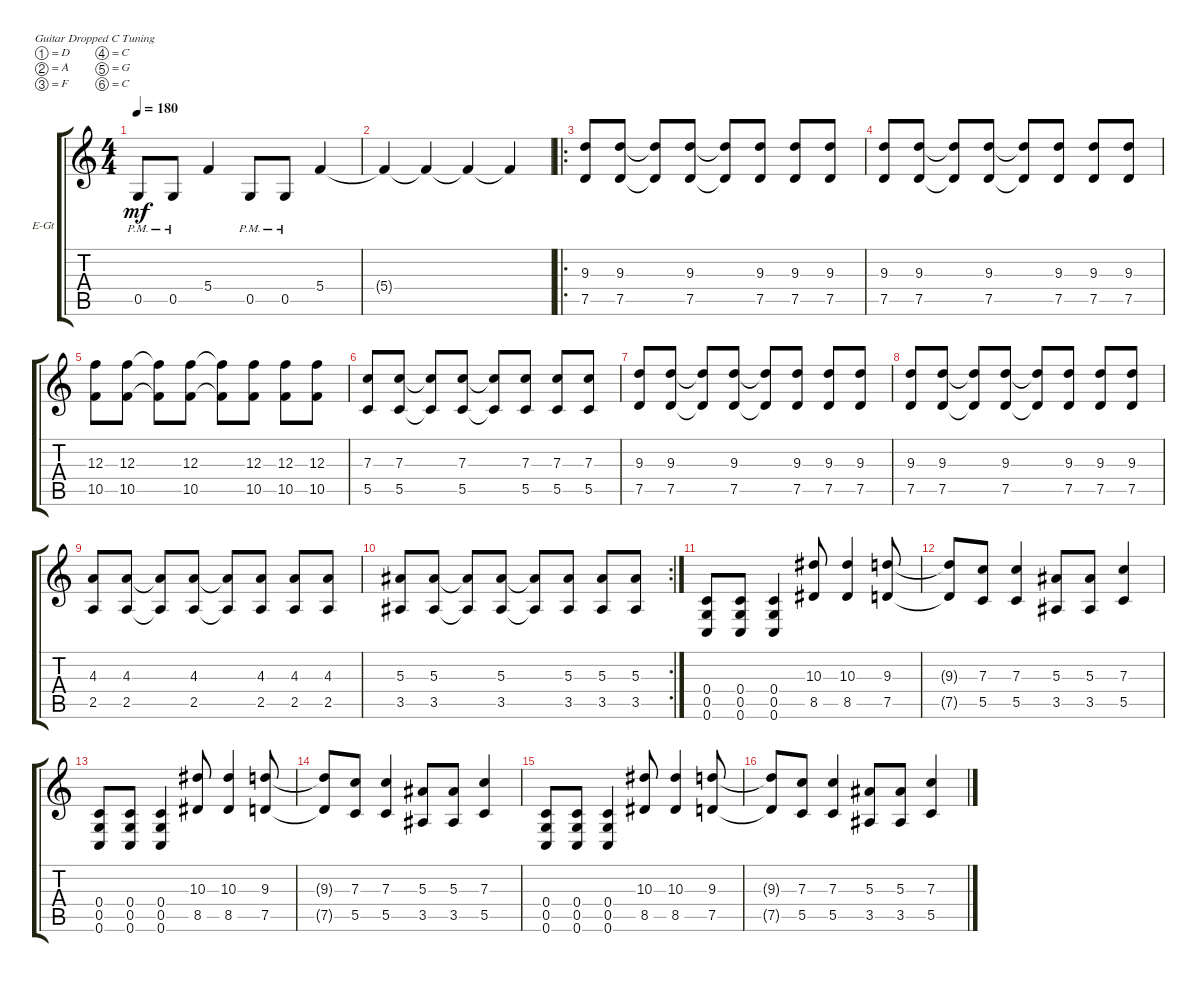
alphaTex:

\bracketExtendMode groupsimilarinstruments
\firstSystemTrackNameOrientation horizontal
\otherSystemsTrackNameOrientation horizontal
\track ("Electric Guitar 1" "E-Gt") {instrument distortionguitar}
\staff {score tabs}
\tuning (D4 A3 F3 C3 G2 C2)
\ts (4 4)
\tempo 180
\clef g2
\ks c
0.5{pm}.8{dy mf} 0.5{pm}.8 5.4.4 0.5{pm}.8 0.5{pm}.8 5.4.4 |
5.4{t}.4 5.4{t}.4 5.4{t}.4 5.4{t}.4 |
\ro
(7.5 9.3).8 (9.3 7.5).8 (9.3{t} 7.5{t}).8 (7.5 9.3).8 (7.5{t} 9.3{t}).8 (7.5 9.3).8 (9.3 7.5).8 (7.5 9.3).8 |
(7.5 9.3).8 (9.3 7.5).8 (9.3{t} 7.5{t}).8 (7.5 9.3).8 (7.5{t} 9.3{t}).8 (7.5 9.3).8 (9.3 7.5).8 (7.5 9.3).8 |
(10.5 12.3).8 (12.3 10.5).8 (10.5{t} 12.3{t}).8 (10.5 12.3).8 (10.5{t} 12.3{t}).8 (10.5 12.3).8 (12.3 10.5).8 (10.5 12.3).8 |
(5.5 7.3).8 (7.3 5.5).8 (7.3{t} 5.5{t}).8 (5.5 7.3).8 (5.5{t} 7.3{t}).8 (5.5 7.3).8 (5.5 7.3).8 (5.5 7.3).8 |
(7.5 9.3).8 (9.3 7.5).8 (9.3{t} 7.5{t}).8 (7.5 9.3).8 (7.5{t} 9.3{t}).8 (7.5 9.3).8 (9.3 7.5).8 (7.5 9.3).8 |
(7.5 9.3).8 (9.3 7.5).8 (9.3{t} 7.5{t}).8 (7.5 9.3).8 (7.5{t} 9.3{t}).8 (7.5 9.3).8 (9.3 7.5).8 (7.5 9.3).8 |
(2.5 4.3).8 (2.5 4.3).8 (2.5{t} 4.3{t}).8 (2.5 4.3).8 (2.5{t} 4.3{t}).8 (2.5 4.3).8 (2.5 4.3).8 (2.5 4.3).8 |
\rc 2
(3.5 5.3).8 (3.5 5.3).8 (3.5{t} 5.3{t}).8 (3.5 5.3).8 (3.5{t} 5.3{t}).8 (3.5 5.3).8 (3.5 5.3).8 (3.5 5.3).8 |
(0.6 0.4 0.5).8 (0.6 0.4 0.5).8 (0.6 0.5 0.4).4 (8.5 10.3).8 (10.3 8.5).4 (7.5 9.3).8 |
(7.5{t} 9.3{t}).8 (5.5 7.3).8 (5.5 7.3).4 (3.5 5.3).8 (5.3 3.5).8 (5.5 7.3).4 |
(0.6 0.5 0.4).8 (0.6 0.4 0.5).8 (0.6 0.5 0.4).4 (8.5 10.3).8 (10.3 8.5).4 (7.5 9.3).8 |
(7.5{t} 9.3{t}).8 (5.5 7.3).8 (5.5 7.3).4 (3.5 5.3).8 (5.3 3.5).8 (5.5 7.3).4 |
(0.6 0.5 0.4).8 (0.6 0.4 0.5).8 (0.6 0.5 0.4).4 (8.5 10.3).8 (10.3 8.5).4 (7.5 9.3).8 |
(7.5{t} 9.3{t}).8 (5.5 7.3).8 (5.5 7.3).4 (3.5 5.3).8 (5.3 3.5).8 (5.5 7.3).4
